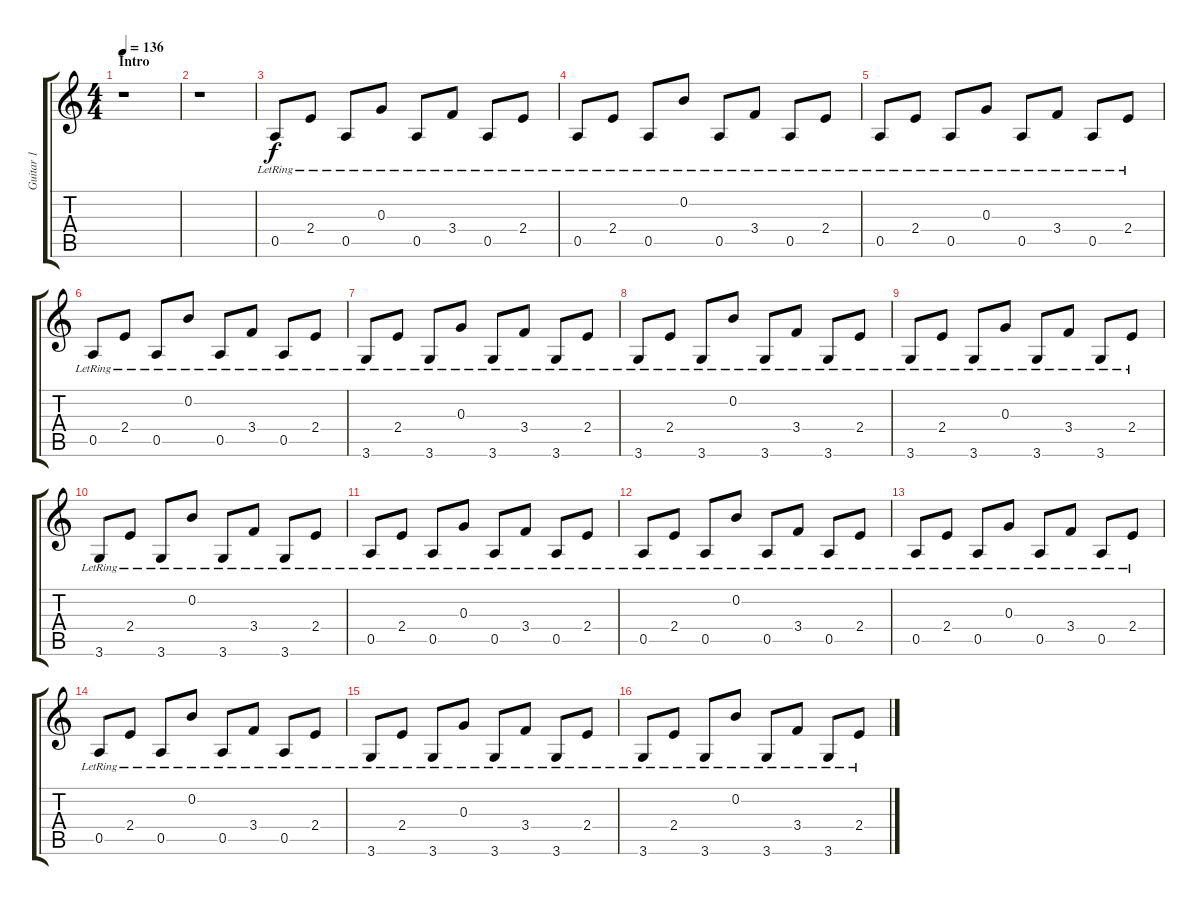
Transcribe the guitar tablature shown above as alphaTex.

\track ("Guitar 1" "Guitar 1") {instrument acousticguitarsteel}
\staff {score tabs}
\tuning (E4 B3 G3 D3 A2 E2) {hide}
\ts (4 4)
\section ("" "Intro")
\tempo 136
\clef g2
\ks c
r.1{dy f instrument acousticguitarsteel} |
r.1 |
0.5{lr}.8 2.4{lr}.8 0.5{lr}.8 0.3{lr}.8 0.5{lr}.8 3.4{lr}.8 0.5{lr}.8 2.4{lr}.8 |
0.5{lr}.8 2.4{lr}.8 0.5{lr}.8 0.2{lr}.8 0.5{lr}.8 3.4{lr}.8 0.5{lr}.8 2.4{lr}.8 |
0.5{lr}.8 2.4{lr}.8 0.5{lr}.8 0.3{lr}.8 0.5{lr}.8 3.4{lr}.8 0.5{lr}.8 2.4{lr}.8 |
0.5{lr}.8 2.4{lr}.8 0.5{lr}.8 0.2{lr}.8 0.5{lr}.8 3.4{lr}.8 0.5{lr}.8 2.4{lr}.8 |
3.6{lr}.8 2.4{lr}.8 3.6{lr}.8 0.3{lr}.8 3.6{lr}.8 3.4{lr}.8 3.6{lr}.8 2.4{lr}.8 |
3.6{lr}.8 2.4{lr}.8 3.6{lr}.8 0.2{lr}.8 3.6{lr}.8 3.4{lr}.8 3.6{lr}.8 2.4{lr}.8 |
3.6{lr}.8 2.4{lr}.8 3.6{lr}.8 0.3{lr}.8 3.6{lr}.8 3.4{lr}.8 3.6{lr}.8 2.4{lr}.8 |
3.6{lr}.8 2.4{lr}.8 3.6{lr}.8 0.2{lr}.8 3.6{lr}.8 3.4{lr}.8 3.6{lr}.8 2.4{lr}.8 |
0.5{lr}.8 2.4{lr}.8 0.5{lr}.8 0.3{lr}.8 0.5{lr}.8 3.4{lr}.8 0.5{lr}.8 2.4{lr}.8 |
0.5{lr}.8 2.4{lr}.8 0.5{lr}.8 0.2{lr}.8 0.5{lr}.8 3.4{lr}.8 0.5{lr}.8 2.4{lr}.8 |
0.5{lr}.8 2.4{lr}.8 0.5{lr}.8 0.3{lr}.8 0.5{lr}.8 3.4{lr}.8 0.5{lr}.8 2.4{lr}.8 |
0.5{lr}.8 2.4{lr}.8 0.5{lr}.8 0.2{lr}.8 0.5{lr}.8 3.4{lr}.8 0.5{lr}.8 2.4{lr}.8 |
3.6{lr}.8 2.4{lr}.8 3.6{lr}.8 0.3{lr}.8 3.6{lr}.8 3.4{lr}.8 3.6{lr}.8 2.4{lr}.8 |
3.6{lr}.8 2.4{lr}.8 3.6{lr}.8 0.2{lr}.8 3.6{lr}.8 3.4{lr}.8 3.6{lr}.8 2.4{lr}.8
